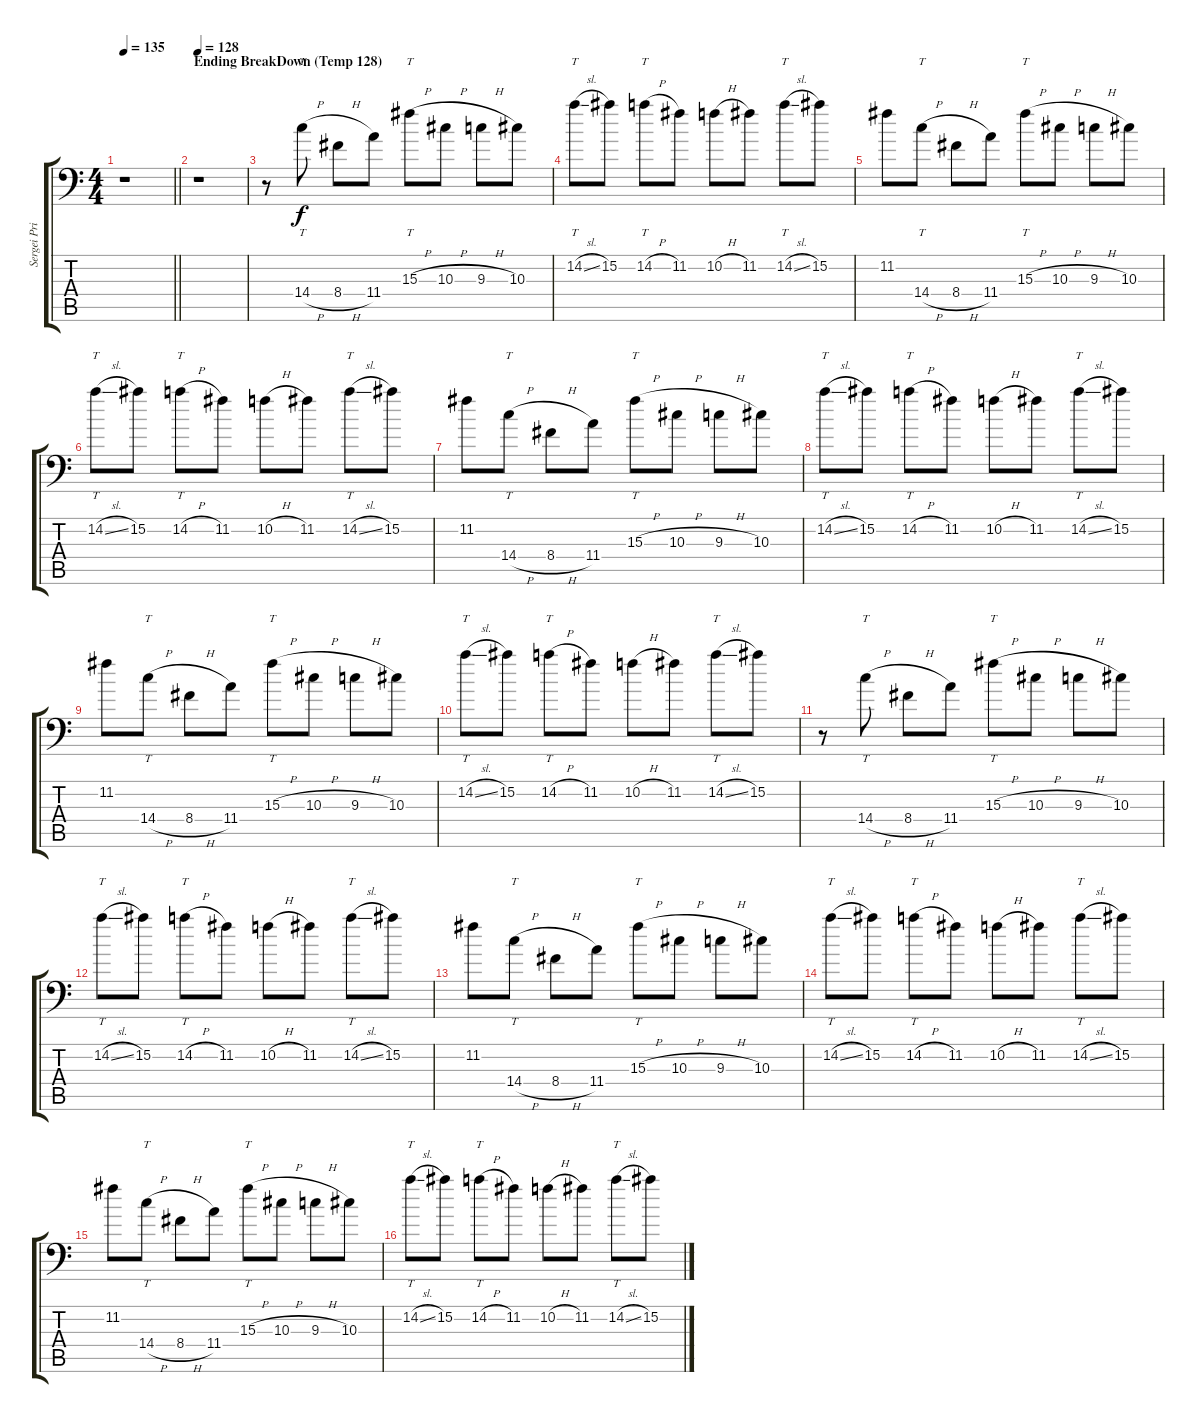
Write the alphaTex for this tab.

\track ("Sergei Primal Delay" "Sergei Pri") {instrument distortionguitar}
\staff {score tabs}
\tuning (C4 G3 Eb3 Bb2 F2 Bb1) {hide}
\ts (4 4)
\tempo 135
\clef f4
\barLineRight lightlight
\ks c
r.1{dy f} |
\section ("" "Ending BreakDown (Temp 128)")
\tempo 128
r.1 |
r.8 14.4{h}.8{tt} 8.4{h}.8 11.4.8 15.3{h}.8{tt} 10.3{h}.8 9.3{h}.8 10.3.8 |
14.2{sl}.8{tt} 15.2.8 14.2{h}.8{tt} 11.2.8 10.2{h}.8 11.2.8 14.2{sl}.8{tt} 15.2.8 |
11.2.8 14.4{h}.8{tt} 8.4{h}.8 11.4.8 15.3{h}.8{tt} 10.3{h}.8 9.3{h}.8 10.3.8 |
14.2{sl}.8{tt} 15.2.8 14.2{h}.8{tt} 11.2.8 10.2{h}.8 11.2.8 14.2{sl}.8{tt} 15.2.8 |
11.2.8 14.4{h}.8{tt} 8.4{h}.8 11.4.8 15.3{h}.8{tt} 10.3{h}.8 9.3{h}.8 10.3.8 |
14.2{sl}.8{tt} 15.2.8 14.2{h}.8{tt} 11.2.8 10.2{h}.8 11.2.8 14.2{sl}.8{tt} 15.2.8 |
11.2.8 14.4{h}.8{tt} 8.4{h}.8 11.4.8 15.3{h}.8{tt} 10.3{h}.8 9.3{h}.8 10.3.8 |
14.2{sl}.8{tt} 15.2.8 14.2{h}.8{tt} 11.2.8 10.2{h}.8 11.2.8 14.2{sl}.8{tt} 15.2.8 |
r.8 14.4{h}.8{tt} 8.4{h}.8 11.4.8 15.3{h}.8{tt} 10.3{h}.8 9.3{h}.8 10.3.8 |
14.2{sl}.8{tt} 15.2.8 14.2{h}.8{tt} 11.2.8 10.2{h}.8 11.2.8 14.2{sl}.8{tt} 15.2.8 |
11.2.8 14.4{h}.8{tt} 8.4{h}.8 11.4.8 15.3{h}.8{tt} 10.3{h}.8 9.3{h}.8 10.3.8 |
14.2{sl}.8{tt} 15.2.8 14.2{h}.8{tt} 11.2.8 10.2{h}.8 11.2.8 14.2{sl}.8{tt} 15.2.8 |
11.2.8 14.4{h}.8{tt} 8.4{h}.8 11.4.8 15.3{h}.8{tt} 10.3{h}.8 9.3{h}.8 10.3.8 |
14.2{sl}.8{tt} 15.2.8 14.2{h}.8{tt} 11.2.8 10.2{h}.8 11.2.8 14.2{sl}.8{tt} 15.2.8
